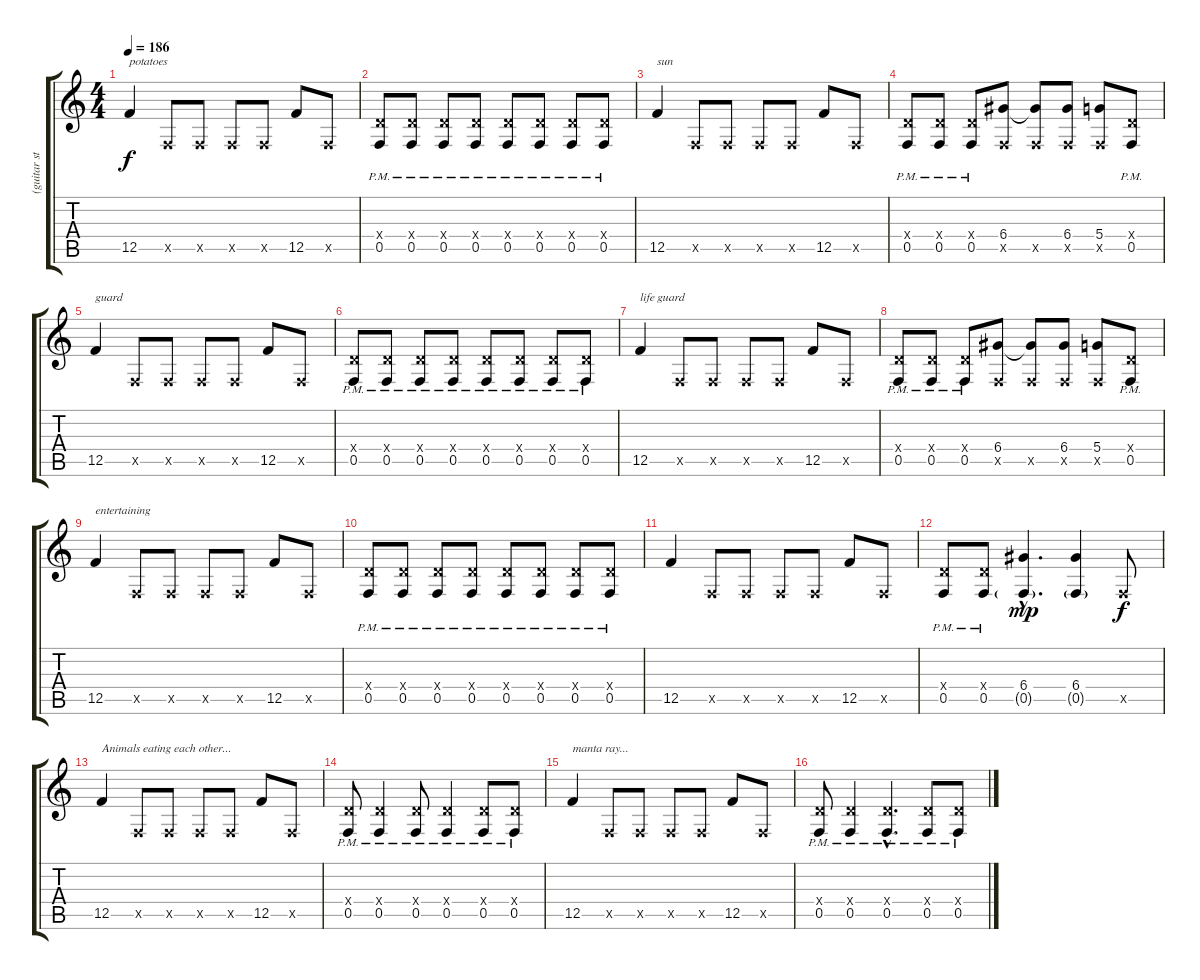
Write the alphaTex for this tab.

\track ("(guitar stereo reverb)" "(guitar st") {instrument acousticguitarsteel}
\staff {score tabs}
\tuning (E4 B3 G3 D3 F2 C2) {hide}
\ts (4 4)
\tempo 186
\clef g2
\ks c
12.5.4{txt "potatoes" dy f} 0.5{x}.8 0.5{x}.8 0.5{x}.8 0.5{x}.8 12.5.8 0.5{x}.8 |
(0.4{x} 0.5{pm}).8 (0.4{x} 0.5{pm}).8 (0.4{x} 0.5{pm}).8 (0.4{x} 0.5{pm}).8 (0.4{x} 0.5{pm}).8 (0.4{x} 0.5{pm}).8 (0.4{x} 0.5{pm}).8 (0.4{x} 0.5{pm}).8 |
12.5.4{txt "sun"} 0.5{x}.8 0.5{x}.8 0.5{x}.8 0.5{x}.8 12.5.8 0.5{x}.8 |
(0.4{x} 0.5{pm}).8 (0.4{x} 0.5{pm}).8 (0.4{x} 0.5{pm}).8 (6.4 0.5{x}).8 (6.4{t} 0.5{x}).8 (6.4 0.5{x}).8 (5.4 0.5{x}).8 (0.4{x} 0.5{pm}).8 |
12.5.4{txt "guard"} 0.5{x}.8 0.5{x}.8 0.5{x}.8 0.5{x}.8 12.5.8 0.5{x}.8 |
(0.4{x} 0.5{pm}).8 (0.4{x} 0.5{pm}).8 (0.4{x} 0.5{pm}).8 (0.4{x} 0.5{pm}).8 (0.4{x} 0.5{pm}).8 (0.4{x} 0.5{pm}).8 (0.4{x} 0.5{pm}).8 (0.4{x} 0.5{pm}).8 |
12.5.4{txt "life guard"} 0.5{x}.8 0.5{x}.8 0.5{x}.8 0.5{x}.8 12.5.8 0.5{x}.8 |
(0.4{x} 0.5{pm}).8 (0.4{x} 0.5{pm}).8 (0.4{x} 0.5{pm}).8 (6.4 0.5{x}).8 (6.4{t} 0.5{x}).8 (6.4 0.5{x}).8 (5.4 0.5{x}).8 (0.4{x} 0.5{pm}).8 |
12.5.4{txt "entertaining"} 0.5{x}.8 0.5{x}.8 0.5{x}.8 0.5{x}.8 12.5.8 0.5{x}.8 |
(0.4{x} 0.5{pm}).8 (0.4{x} 0.5{pm}).8 (0.4{x} 0.5{pm}).8 (0.4{x} 0.5{pm}).8 (0.4{x} 0.5{pm}).8 (0.4{x} 0.5{pm}).8 (0.4{x} 0.5{pm}).8 (0.4{x} 0.5{pm}).8 |
12.5.4 0.5{x}.8 0.5{x}.8 0.5{x}.8 0.5{x}.8 12.5.8 0.5{x}.8 |
(0.4{x} 0.5{pm}).8 (0.4{x} 0.5{pm}).8 (6.4{hac} 0.5{g hac}).4{d dy mp} (6.4 0.5{g}).4 0.5{x}.8{dy f} |
12.5.4{txt "Animals eating each other..."} 0.5{x}.8 0.5{x}.8 0.5{x}.8 0.5{x}.8 12.5.8 0.5{x}.8 |
(0.4{x} 0.5{pm}).8 (0.4{x} 0.5{pm}).4 (0.4{x} 0.5{pm}).8 (0.4{x} 0.5{pm}).4 (0.4{x} 0.5{pm}).8 (0.4{x} 0.5{pm}).8 |
12.5.4{txt "manta ray..."} 0.5{x}.8 0.5{x}.8 0.5{x}.8 0.5{x}.8 12.5.8 0.5{x}.8 |
(0.4{x} 0.5{pm}).8 (0.4{x} 0.5{pm}).4 (0.4{hac x} 0.5{hac pm}).4{d} (0.4{x} 0.5{pm}).8 (0.4{x} 0.5{pm}).8
